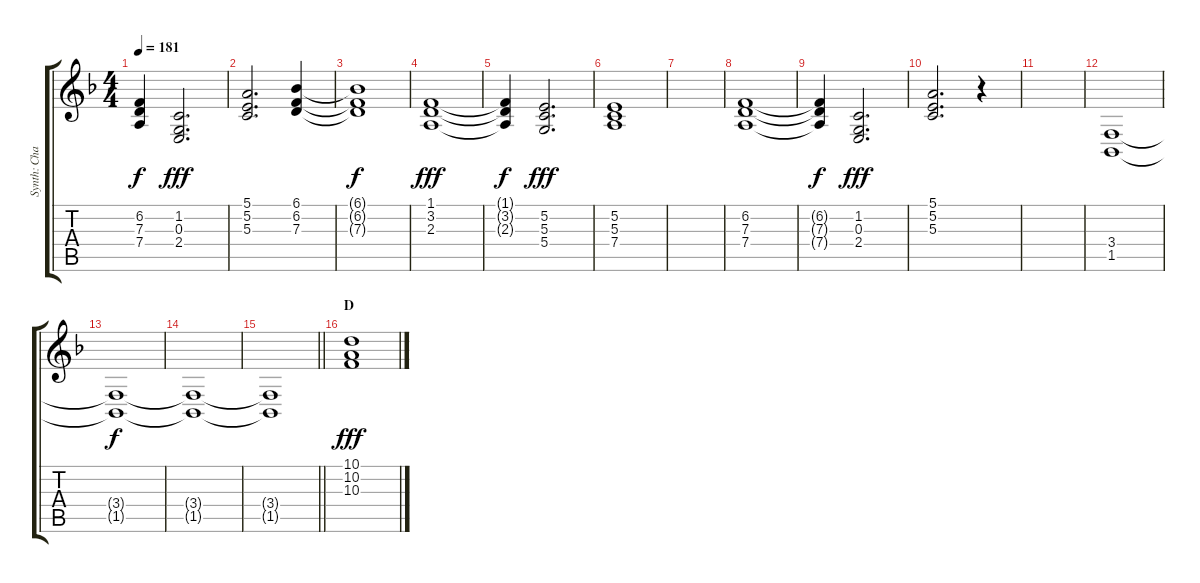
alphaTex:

\track ("Synth: Charlie" "Synth: Cha") {instrument stringensemble1}
\staff {score tabs}
\tuning (E4 B3 G3 D3 A2 E2) {hide}
\ts (4 4)
\tempo 181
\clef g2
\ks f
(6.2{t} 7.3{t} 7.4{t}).4{dy f} (1.2 0.3 2.4).2{d dy fff} |
(5.1 5.2 5.3).2{d} (6.1 6.2 7.3).4 |
(6.1{t} 6.2{t} 7.3{t}).1{dy f} |
(1.1 3.2 2.3).1{dy fff} |
(1.1{t} 3.2{t} 2.3{t}).4{dy f} (5.2 5.3 5.4).2{d dy fff} |
(5.2 5.3 7.4).1 |
|
(6.2 7.3 7.4).1 |
(6.2{t} 7.3{t} 7.4{t}).4{dy f} (1.2 0.3 2.4).2{d dy fff} |
(5.1 5.2 5.3).2{d} r.4 |
|
(3.4 1.5).1 |
(3.4{t} 1.5{t}).1{dy f} |
(3.4{t} 1.5{t}).1 |
\barLineRight lightlight
(3.4{t} 1.5{t}).1 |
\section ("" "D")
(10.1 10.2 10.3).1{dy fff}
